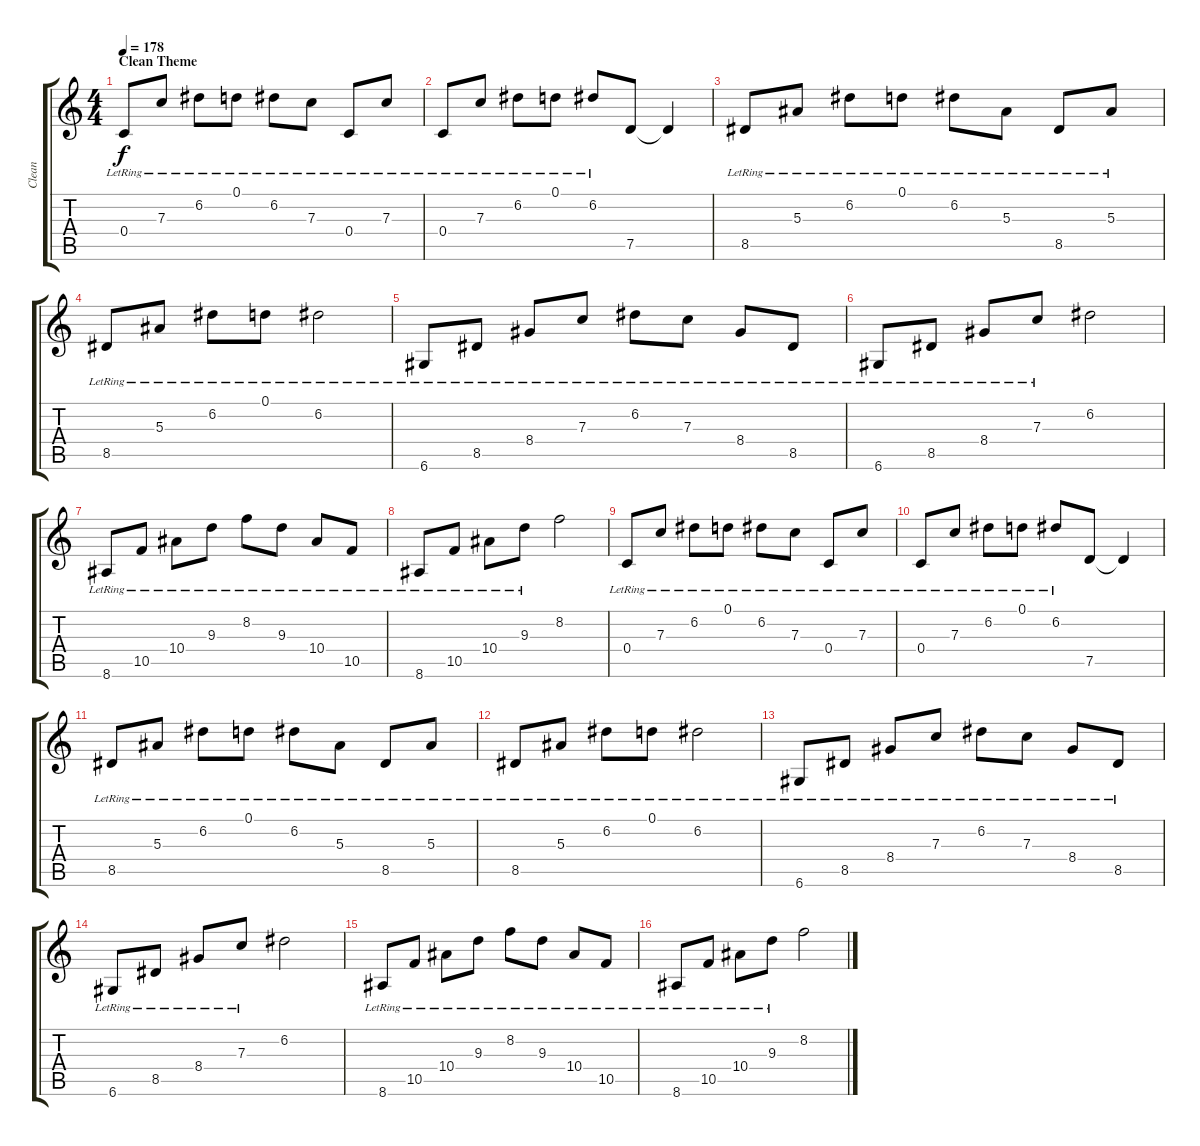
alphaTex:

\track ("Clean" "Clean") {instrument acousticguitarsteel}
\staff {score tabs}
\tuning (D4 A3 F3 C3 G2 D2) {hide}
\ts (4 4)
\section ("" "Clean Theme")
\tempo 178
\clef g2
\ks c
0.4{lr}.8{dy f} 7.3{lr}.8 6.2{lr}.8 0.1{lr}.8 6.2{lr}.8 7.3{lr}.8 0.4{lr}.8 7.3{lr}.8 |
0.4{lr}.8 7.3{lr}.8 6.2{lr}.8 0.1{lr}.8 6.2{lr}.8 7.5.8 7.5{t}.4 |
8.5{lr}.8 5.3{lr}.8 6.2{lr}.8 0.1{lr}.8 6.2{lr}.8 5.3{lr}.8 8.5{lr}.8 5.3{lr}.8 |
8.5{lr}.8 5.3{lr}.8 6.2{lr}.8 0.1{lr}.8 6.2{lr}.2 |
6.6{lr}.8 8.5{lr}.8 8.4{lr}.8 7.3{lr}.8 6.2{lr}.8 7.3{lr}.8 8.4{lr}.8 8.5{lr}.8 |
6.6{lr}.8 8.5{lr}.8 8.4{lr}.8 7.3{lr}.8 6.2.2 |
8.6{lr}.8 10.5{lr}.8 10.4{lr}.8 9.3{lr}.8 8.2{lr}.8 9.3{lr}.8 10.4{lr}.8 10.5{lr}.8 |
8.6{lr}.8 10.5{lr}.8 10.4{lr}.8 9.3{lr}.8 8.2.2 |
0.4{lr}.8 7.3{lr}.8 6.2{lr}.8 0.1{lr}.8 6.2{lr}.8 7.3{lr}.8 0.4{lr}.8 7.3{lr}.8 |
0.4{lr}.8 7.3{lr}.8 6.2{lr}.8 0.1{lr}.8 6.2{lr}.8 7.5.8 7.5{t}.4 |
8.5{lr}.8 5.3{lr}.8 6.2{lr}.8 0.1{lr}.8 6.2{lr}.8 5.3{lr}.8 8.5{lr}.8 5.3{lr}.8 |
8.5{lr}.8 5.3{lr}.8 6.2{lr}.8 0.1{lr}.8 6.2{lr}.2 |
6.6{lr}.8 8.5{lr}.8 8.4{lr}.8 7.3{lr}.8 6.2{lr}.8 7.3{lr}.8 8.4{lr}.8 8.5{lr}.8 |
6.6{lr}.8 8.5{lr}.8 8.4{lr}.8 7.3{lr}.8 6.2.2 |
8.6{lr}.8 10.5{lr}.8 10.4{lr}.8 9.3{lr}.8 8.2{lr}.8 9.3{lr}.8 10.4{lr}.8 10.5{lr}.8 |
8.6{lr}.8 10.5{lr}.8 10.4{lr}.8 9.3{lr}.8 8.2.2
